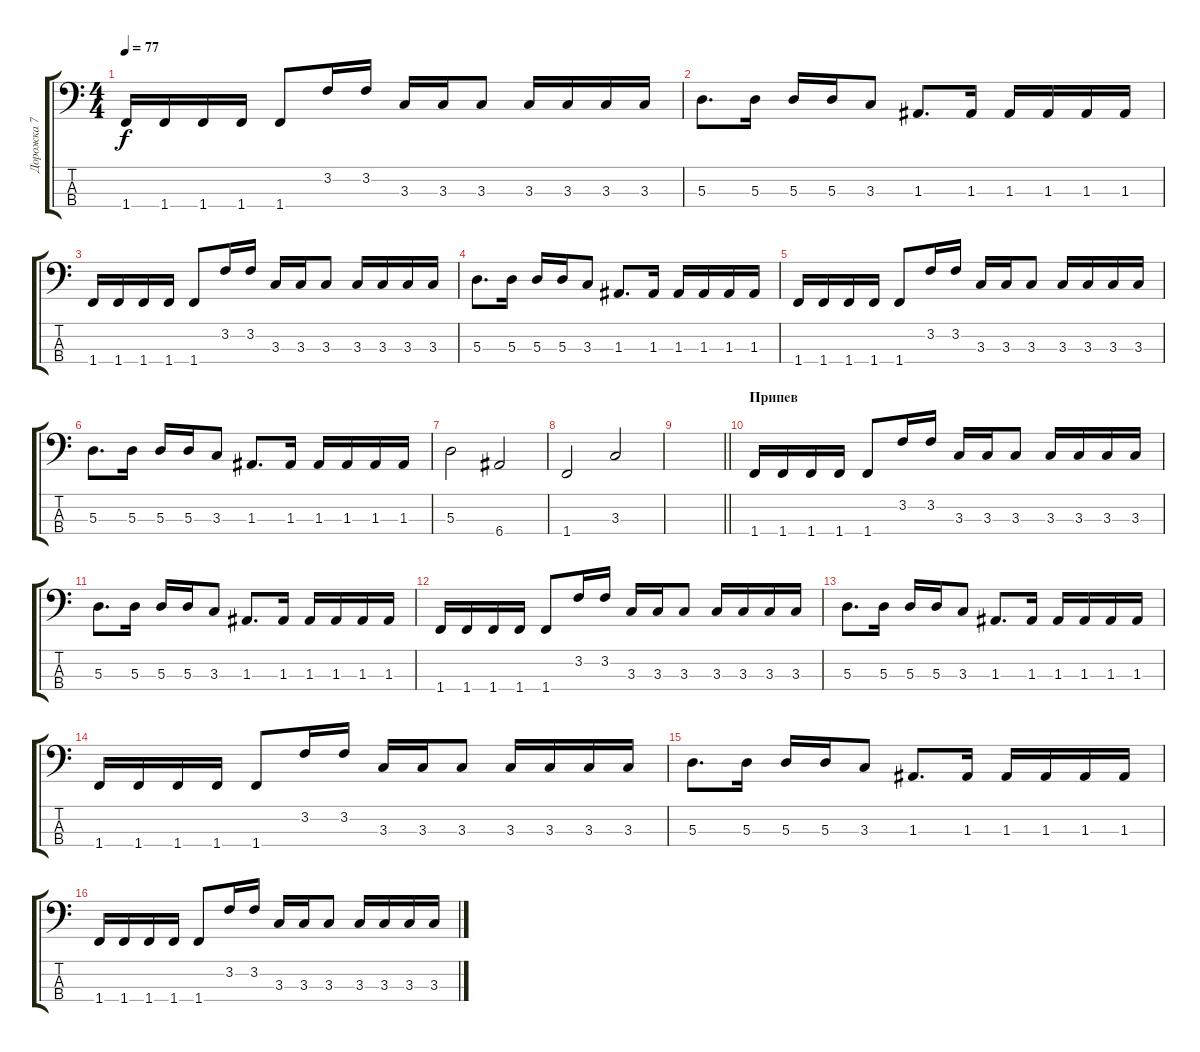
\track ("Дорожка 7" "Дорожка 7") {instrument slapbass2}
\staff {score tabs}
\tuning (G2 D2 A1 E1) {hide}
\ts (4 4)
\tempo 77
\clef f4
\ks c
1.4.16{dy f} 1.4.16 1.4.16 1.4.16 1.4.8 3.2.16 3.2.16 3.3.16 3.3.16 3.3.8 3.3.16 3.3.16 3.3.16 3.3.16 |
5.3.8{d} 5.3.16 5.3.16 5.3.16 3.3.8 1.3.8{d} 1.3.16 1.3.16 1.3.16 1.3.16 1.3.16 |
1.4.16 1.4.16 1.4.16 1.4.16 1.4.8 3.2.16 3.2.16 3.3.16 3.3.16 3.3.8 3.3.16 3.3.16 3.3.16 3.3.16 |
5.3.8{d} 5.3.16 5.3.16 5.3.16 3.3.8 1.3.8{d} 1.3.16 1.3.16 1.3.16 1.3.16 1.3.16 |
1.4.16 1.4.16 1.4.16 1.4.16 1.4.8 3.2.16 3.2.16 3.3.16 3.3.16 3.3.8 3.3.16 3.3.16 3.3.16 3.3.16 |
5.3.8{d} 5.3.16 5.3.16 5.3.16 3.3.8 1.3.8{d} 1.3.16 1.3.16 1.3.16 1.3.16 1.3.16 |
5.3.2 6.4.2 |
1.4.2 3.3.2 |
\barLineRight lightlight
|
\section ("" "Припев")
1.4.16 1.4.16 1.4.16 1.4.16 1.4.8 3.2.16 3.2.16 3.3.16 3.3.16 3.3.8 3.3.16 3.3.16 3.3.16 3.3.16 |
5.3.8{d} 5.3.16 5.3.16 5.3.16 3.3.8 1.3.8{d} 1.3.16 1.3.16 1.3.16 1.3.16 1.3.16 |
1.4.16 1.4.16 1.4.16 1.4.16 1.4.8 3.2.16 3.2.16 3.3.16 3.3.16 3.3.8 3.3.16 3.3.16 3.3.16 3.3.16 |
5.3.8{d} 5.3.16 5.3.16 5.3.16 3.3.8 1.3.8{d} 1.3.16 1.3.16 1.3.16 1.3.16 1.3.16 |
1.4.16 1.4.16 1.4.16 1.4.16 1.4.8 3.2.16 3.2.16 3.3.16 3.3.16 3.3.8 3.3.16 3.3.16 3.3.16 3.3.16 |
5.3.8{d} 5.3.16 5.3.16 5.3.16 3.3.8 1.3.8{d} 1.3.16 1.3.16 1.3.16 1.3.16 1.3.16 |
1.4.16 1.4.16 1.4.16 1.4.16 1.4.8 3.2.16 3.2.16 3.3.16 3.3.16 3.3.8 3.3.16 3.3.16 3.3.16 3.3.16
